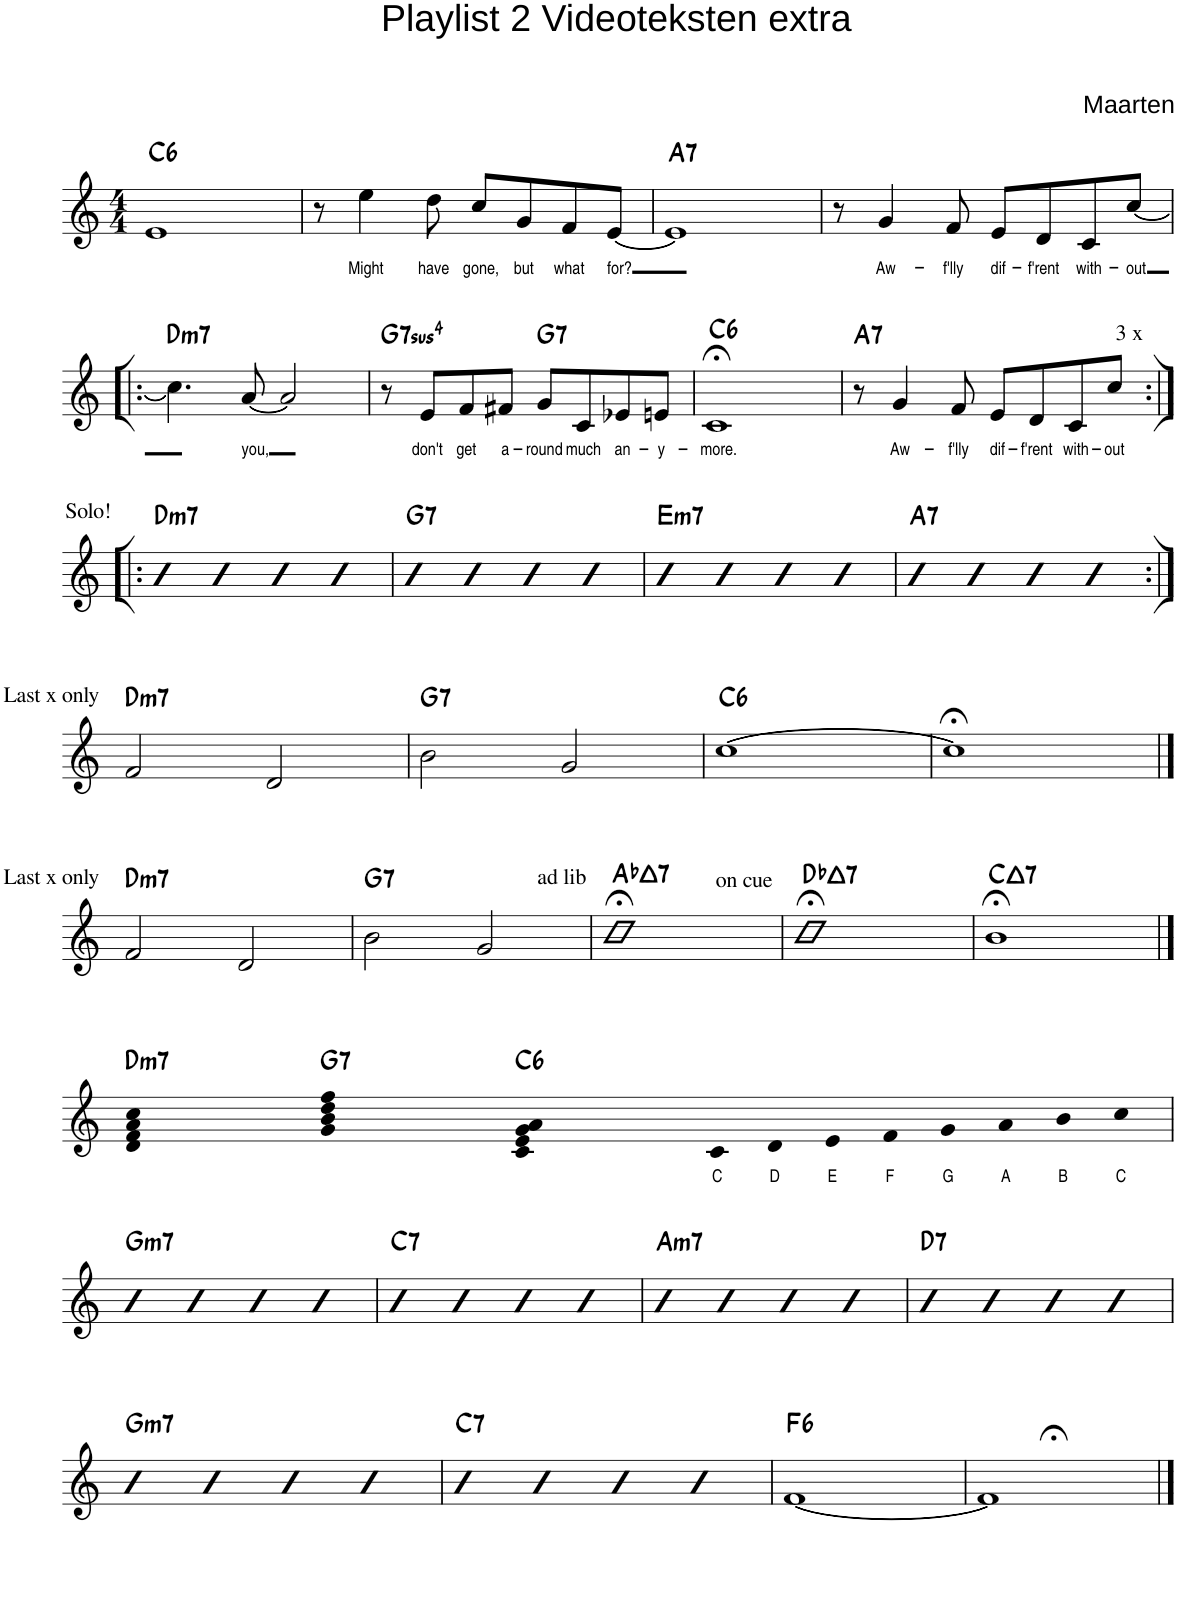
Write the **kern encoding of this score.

**kern	**text	**harte
*part1	*part1	*part1
*staff1	*staff1	*
*I"Piano	*	*
*I'Pno.	*	*
*clefG2	*	*
*k[]	*	*
*M4/4	*	*
=1	=1	=1
!	!	!LO:H:kt=6
1e	.	C:maj6
=2	=2	=2
8r	.	.
!	!LO:LY:b	!
4ee\	Might	.
!	!LO:LY:b	!
8dd\	have	.
!	!LO:LY:b	!
8cc/L	gone,	.
!	!LO:LY:b	!
8g/	but	.
!	!LO:LY:b	!
8f/	what	.
!	!LO:LY:b	!
[<8e/J	for?	.
=3	=3	=3
!	!	!LO:H:kt=7
1e]	.	A:7
=4	=4	=4
8r	.	.
!	!LO:LY:b	!
4g/	Aw-	.
!	!LO:LY:b	!
8f/	-f'lly	.
!	!LO:LY:b	!
8e/L	dif-	.
!	!LO:LY:b	!
8d/	-f'rent	.
!	!LO:LY:b	!
8c/	with-	.
!	!LO:LY:b	!
[<8cc/J	-out	.
!!LO:LB:g=z
=5!|:	=5!|:	=5!|:
!	!	!LO:H:kt=m7
4.cc\]	.	D:min7
!	!LO:LY:b	!
[<8a/	you,	.
2a/]	.	.
=6	=6	=6
!	!	!LO:H:kt=74
8r	.	G:sus4(7)
!	!LO:LY:b	!
8e/L	don't	.
!	!LO:LY:b	!
8f/	get	.
!	!LO:LY:b	!
8f#X/J	a-	.
!	!LO:LY:b	!LO:H:kt=7
8g/L	-round	G:7
!	!LO:LY:b	!
8c/	much	.
!	!LO:LY:b	!
8e-X/	an-	.
!	!LO:LY:b	!
8en/J	-y-	.
=7	=7	=7
!	!LO:LY:b	!LO:H:kt=6
1c;<	-more.	C:maj6
=8	=8	=8
!	!	!LO:H:kt=7
8r	.	A:7
!	!LO:LY:b	!
4g/	Aw-	.
!	!LO:LY:b	!
8f/	-f'lly	.
!	!LO:LY:b	!
8e/L	dif-	.
!	!LO:LY:b	!
8d/	-f'rent	.
!LO:TX:a:t=3 x	!	!
!	!LO:LY:b	!
8c/	with-	.
!	!LO:LY:b	!
8cc/J	-out	.
!!LO:LB:g=z
=9:|!|:	=9:|!|:	=9:|!|:
!LO:TX:a:t=Solo!	!	!LO:H:kt=m7
4b	.	D:min7
4b	.	.
4b	.	.
4b	.	.
=10	=10	=10
!	!	!LO:H:kt=7
4b	.	G:7
4b	.	.
4b	.	.
4b	.	.
=11	=11	=11
!	!	!LO:H:kt=m7
4b	.	E:min7
4b	.	.
4b	.	.
4b	.	.
=12	=12	=12
!	!	!LO:H:kt=7
4b	.	A:7
4b	.	.
4b	.	.
4b	.	.
!!LO:LB:g=z
=13:|!	=13:|!	=13:|!
!LO:TX:a:t=Last x only	!	!LO:H:kt=m7
2f/	.	D:min7
2d/	.	.
=14	=14	=14
!	!	!LO:H:kt=7
2b\	.	G:7
2g/	.	.
=15	=15	=15
!	!	!LO:H:kt=6
[1cc	.	C:maj6
=16	=16	=16
1cc;<]	.	.
!!LO:LB:g=z
==17	==17	==17
!LO:TX:a:t=Last x only	!	!LO:H:kt=m7
2f/	.	D:min7
2d/	.	.
=18	=18	=18
!	!	!LO:H:kt=7
2b\	.	G:7
2g/	.	.
=19	=19	=19
!LO:TX:a:t=ad lib	!	!LO:H:kt=7
1cc;<	.	Ab:maj7
=20	=20	=20
!LO:TX:a:t=on cue	!	!LO:H:kt=7
1cc;<	.	Db:maj7
=21	=21	=21
!	!	!LO:H:kt=7
1b;<	.	C:maj7
!!LO:LB:g=z
==22	==22	==22
!	!	!LO:H:kt=m7
4d 4f 4a 4cc	.	D:min7
!	!	!LO:H:kt=7
4g 4b 4dd 4ff	.	G:7
!	!	!LO:H:kt=6
4c 4e 4g 4a	.	C:maj6
!	!LO:LY:b	!
32cLLL	C	.
!	!LO:LY:b	!
32d	D	.
!	!LO:LY:b	!
32e	E	.
!	!LO:LY:b	!
32f	F	.
!	!LO:LY:b	!
32g	G	.
!	!LO:LY:b	!
32a	A	.
!	!LO:LY:b	!
32b	B	.
!	!LO:LY:b	!
32ccJJJ	C	.
!!LO:LB:g=z
=23	=23	=23
!	!	!LO:H:kt=m7
4b	.	G:min7
4b	.	.
4b	.	.
4b	.	.
=24	=24	=24
!	!	!LO:H:kt=7
4b	.	C:7
4b	.	.
4b	.	.
4b	.	.
=25	=25	=25
!	!	!LO:H:kt=m7
4b	.	A:min7
4b	.	.
4b	.	.
4b	.	.
=26	=26	=26
!	!	!LO:H:kt=7
4b	.	D:7
4b	.	.
4b	.	.
4b	.	.
!!LO:LB:g=z
=27	=27	=27
!	!	!LO:H:kt=m7
4b	.	G:min7
4b	.	.
4b	.	.
4b	.	.
=28	=28	=28
!	!	!LO:H:kt=7
4b	.	C:7
4b	.	.
4b	.	.
4b	.	.
=29	=29	=29
!	!	!LO:H:kt=6
[1f;<	.	F:maj6
=30	=30	=30
1f]	.	.
==	==	==
*-	*-	*-
